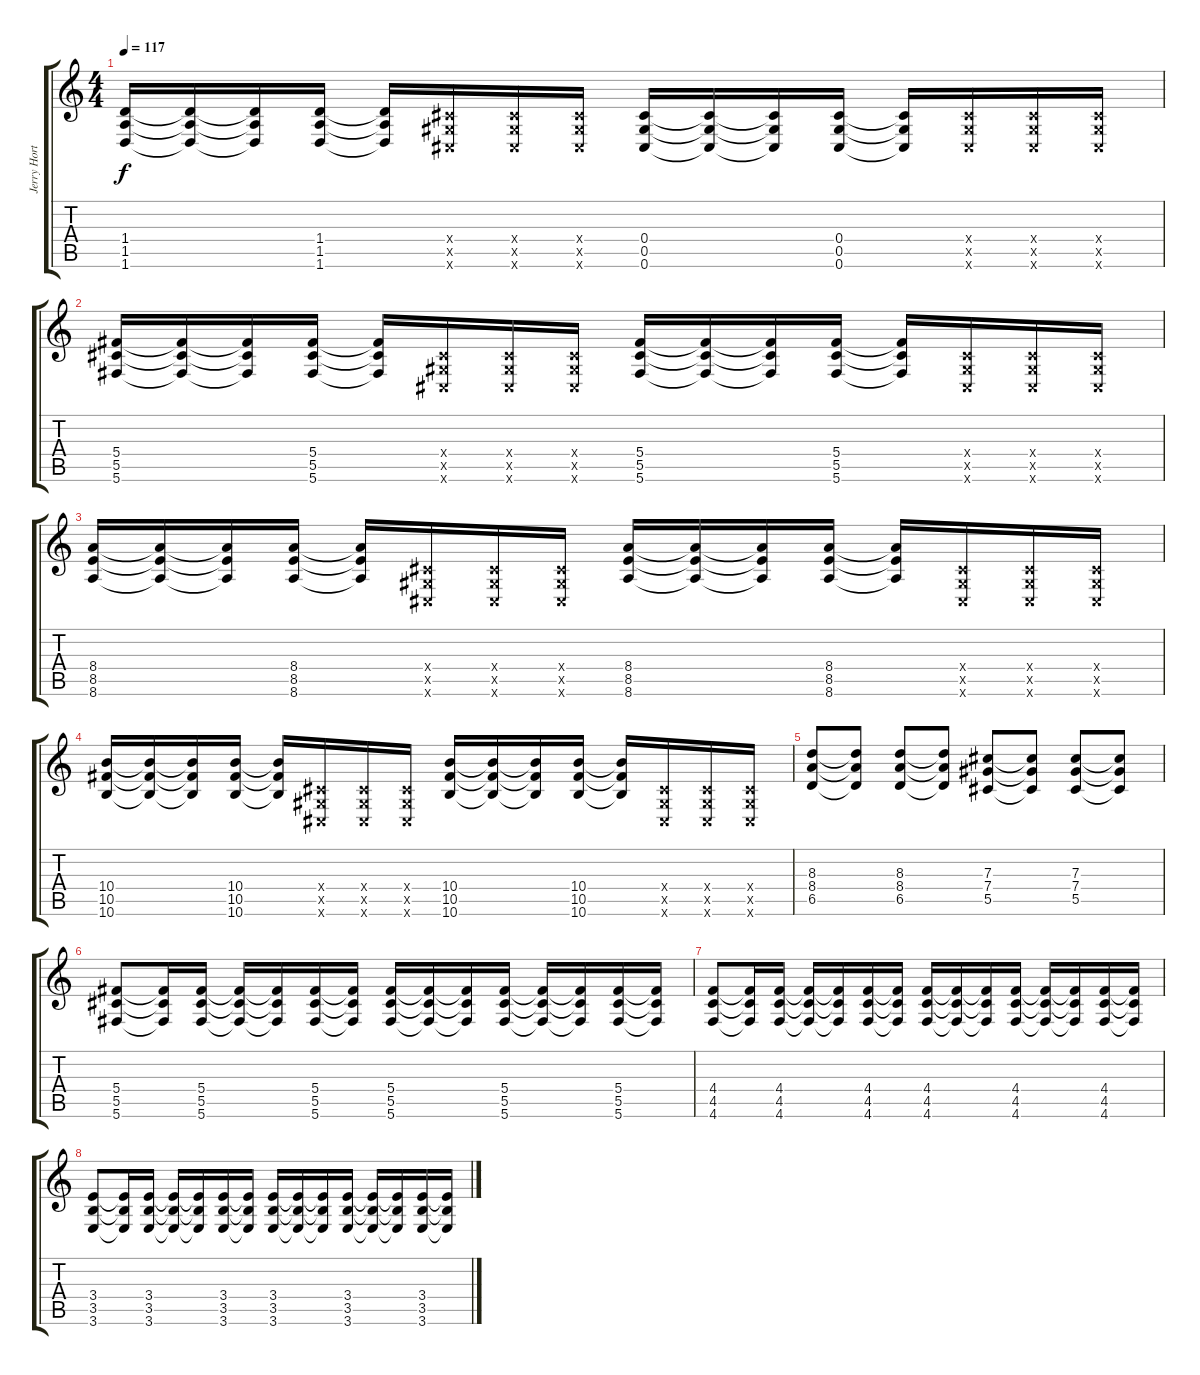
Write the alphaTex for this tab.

\track ("Jerry Horton (Main Guitar)" "Jerry Hort") {instrument distortionguitar}
\staff {score tabs}
\tuning (Eb4 Bb3 Gb3 Db3 Ab2 Db2) {hide}
\ts (4 4)
\tempo 117
\clef g2
\ks c
(1.4 1.5 1.6).16{dy f} (1.4{t} 1.5{t} 1.6{t}).16 (1.4{t} 1.5{t} 1.6{t}).16 (1.4 1.5 1.6).16 (1.4{t} 1.5{t} 1.6{t}).16 (0.4{x} 0.5{x} 0.6{x}).16 (0.4{x} 0.5{x} 0.6{x}).16 (0.4{x} 0.5{x} 0.6{x}).16 (0.4 0.5 0.6).16 (0.4{t} 0.5{t} 0.6{t}).16 (0.4{t} 0.5{t} 0.6{t}).16 (0.4 0.5 0.6).16 (0.4{t} 0.5{t} 0.6{t}).16 (0.4{x} 0.5{x} 0.6{x}).16 (0.4{x} 0.5{x} 0.6{x}).16 (0.4{x} 0.5{x} 0.6{x}).16 |
(5.4 5.5 5.6).16 (5.4{t} 5.5{t} 5.6{t}).16 (5.4{t} 5.5{t} 5.6{t}).16 (5.4 5.5 5.6).16 (5.4{t} 5.5{t} 5.6{t}).16 (0.4{x} 0.5{x} 0.6{x}).16 (0.4{x} 0.5{x} 0.6{x}).16 (0.4{x} 0.5{x} 0.6{x}).16 (5.4 5.5 5.6).16 (5.4{t} 5.5{t} 5.6{t}).16 (5.4{t} 5.5{t} 5.6{t}).16 (5.4 5.5 5.6).16 (5.4{t} 5.5{t} 5.6{t}).16 (0.4{x} 0.5{x} 0.6{x}).16 (0.4{x} 0.5{x} 0.6{x}).16 (0.4{x} 0.5{x} 0.6{x}).16 |
(8.4 8.5 8.6).16 (8.4{t} 8.5{t} 8.6{t}).16 (8.4{t} 8.5{t} 8.6{t}).16 (8.4 8.5 8.6).16 (8.4{t} 8.5{t} 8.6{t}).16 (0.4{x} 0.5{x} 0.6{x}).16 (0.4{x} 0.5{x} 0.6{x}).16 (0.4{x} 0.5{x} 0.6{x}).16 (8.4 8.5 8.6).16 (8.4{t} 8.5{t} 8.6{t}).16 (8.4{t} 8.5{t} 8.6{t}).16 (8.4 8.5 8.6).16 (8.4{t} 8.5{t} 8.6{t}).16 (0.4{x} 0.5{x} 0.6{x}).16 (0.4{x} 0.5{x} 0.6{x}).16 (0.4{x} 0.5{x} 0.6{x}).16 |
(10.4 10.5 10.6).16 (10.4{t} 10.5{t} 10.6{t}).16 (10.4{t} 10.5{t} 10.6{t}).16 (10.4 10.5 10.6).16 (10.4{t} 10.5{t} 10.6{t}).16 (0.4{x} 0.5{x} 0.6{x}).16 (0.4{x} 0.5{x} 0.6{x}).16 (0.4{x} 0.5{x} 0.6{x}).16 (10.4 10.5 10.6).16 (10.4{t} 10.5{t} 10.6{t}).16 (10.4{t} 10.5{t} 10.6{t}).16 (10.4 10.5 10.6).16 (10.4{t} 10.5{t} 10.6{t}).16 (0.4{x} 0.5{x} 0.6{x}).16 (0.4{x} 0.5{x} 0.6{x}).16 (0.4{x} 0.5{x} 0.6{x}).16 |
(8.3 8.4 6.5).8 (8.3{t} 8.4{t} 6.5{t}).8 (8.3 8.4 6.5).8 (8.3{t} 8.4{t} 6.5{t}).8 (7.3 7.4 5.5).8 (7.3{t} 7.4{t} 5.5{t}).8 (7.3 7.4 5.5).8 (7.3{t} 7.4{t} 5.5{t}).8 |
(5.4 5.5 5.6).8 (5.4{t} 5.5{t} 5.6{t}).16 (5.4 5.5 5.6).16 (5.4{t} 5.5{t} 5.6{t}).16 (5.4{t} 5.5{t} 5.6{t}).16 (5.4 5.5 5.6).16 (5.4{t} 5.5{t} 5.6{t}).16 (5.4 5.5 5.6).16 (5.4{t} 5.5{t} 5.6{t}).16 (5.4{t} 5.5{t} 5.6{t}).16 (5.4 5.5 5.6).16 (5.4{t} 5.5{t} 5.6{t}).16 (5.4{t} 5.5{t} 5.6{t}).16 (5.4 5.5 5.6).16 (5.4{t} 5.5{t} 5.6{t}).16 |
(4.4 4.5 4.6).8 (4.4{t} 4.5{t} 4.6{t}).16 (4.4 4.5 4.6).16 (4.4{t} 4.5{t} 4.6{t}).16 (4.4{t} 4.5{t} 4.6{t}).16 (4.4 4.5 4.6).16 (4.4{t} 4.5{t} 4.6{t}).16 (4.4 4.5 4.6).16 (4.4{t} 4.5{t} 4.6{t}).16 (4.4{t} 4.5{t} 4.6{t}).16 (4.4 4.5 4.6).16 (4.4{t} 4.5{t} 4.6{t}).16 (4.4{t} 4.5{t} 4.6{t}).16 (4.4 4.5 4.6).16 (4.4{t} 4.5{t} 4.6{t}).16 |
(3.4 3.5 3.6).8 (3.4{t} 3.5{t} 3.6{t}).16 (3.4 3.5 3.6).16 (3.4{t} 3.5{t} 3.6{t}).16 (3.4{t} 3.5{t} 3.6{t}).16 (3.4 3.5 3.6).16 (3.4{t} 3.5{t} 3.6{t}).16 (3.4 3.5 3.6).16 (3.4{t} 3.5{t} 3.6{t}).16 (3.4{t} 3.5{t} 3.6{t}).16 (3.4 3.5 3.6).16 (3.4{t} 3.5{t} 3.6{t}).16 (3.4{t} 3.5{t} 3.6{t}).16 (3.4 3.5 3.6).16 (3.4{t} 3.5{t} 3.6{t}).16
